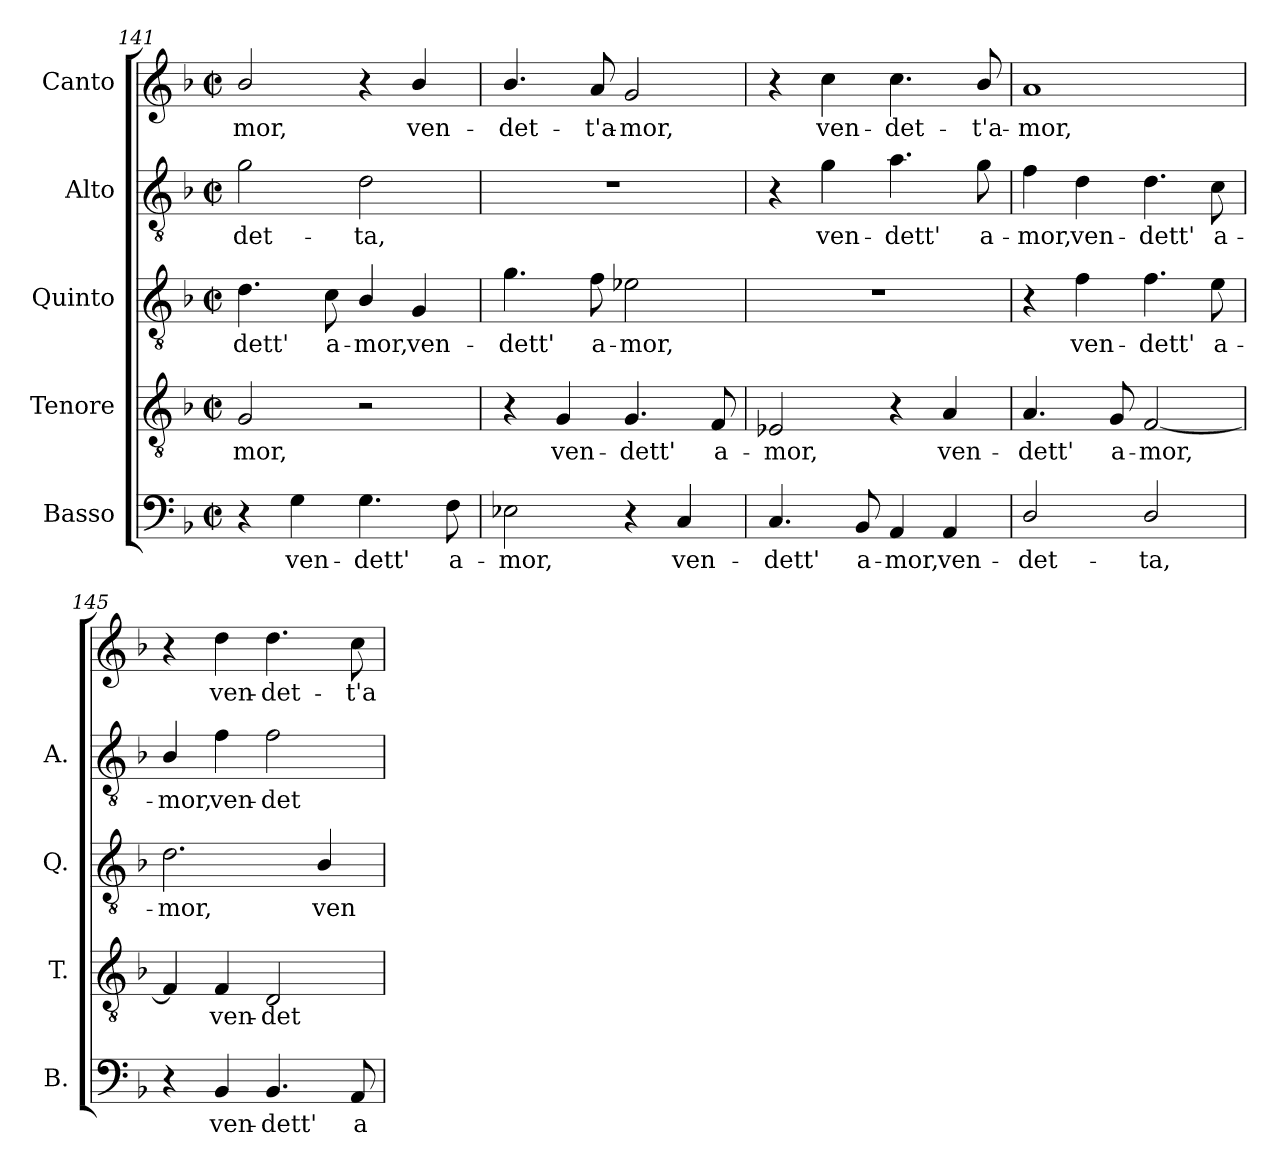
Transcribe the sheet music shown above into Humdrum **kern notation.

**kern	**text	**kern	**text	**kern	**text	**kern	**text	**kern	**text
*part5	*part5	*part4	*part4	*part3	*part3	*part2	*part2	*part1	*part1
*staff5	*staff5	*staff4	*staff4	*staff3	*staff3	*staff2	*staff2	*staff1	*staff1
*I"Basso	*	*I"Tenore	*	*I"Quinto	*	*I"Alto	*	*I"Canto	*
*I'B.	*	*I'T.	*	*I'Q.	*	*I'A.	*	*	*
*clefF4	*	*clefGv2	*	*clefGv2	*	*clefGv2	*	*clefG2	*
*	*	*ITrd7c12	*	*ITrd7c12	*	*ITrd7c12	*	*	*
*k[b-]	*	*k[b-]	*	*k[b-]	*	*k[b-]	*	*k[b-]	*
*F:	*	*F:	*	*F:	*	*F:	*	*F:	*
*M2/2	*	*M2/2	*	*M2/2	*	*M2/2	*	*M2/2	*
*met(c|)	*	*met(c|)	*	*met(c|)	*	*met(c|)	*	*met(c|)	*
=141	=141	=141	=141	=141	=141	=141	=141	=141	=141
!	!	!	!LO:LY:b:color=#000000	!	!	!	!	!	!
!	!	!	!	!	!LO:LY:b:color=#000000	!	!	!	!
!	!	!	!	!	!	!	!LO:LY:b:color=#000000	!	!
!	!	!	!	!	!	!	!	!	!LO:LY:b:color=#000000
4r	.	2GGi/	-mor,	4.Di\	-dett'	2Gi\	-det-	2b-i/	-mor,
!	!LO:LY:b:color=#000000	!	!	!	!	!	!	!	!
4Gi\	ven-	.	.	.	.	.	.	.	.
!	!	!	!	!	!LO:LY:b:color=#000000	!	!	!	!
.	.	.	.	8Ci\	a-	.	.	.	.
!	!LO:LY:b:color=#000000	!	!	!	!	!	!	!	!
!	!	!	!	!	!LO:LY:b:color=#000000	!	!	!	!
!	!	!	!	!	!	!	!LO:LY:b:color=#000000	!	!
4.Gi\	-dett'	2r	.	4BB-i/	-mor,	2Di\	-ta,	4r	.
!	!	!	!	!	!LO:LY:b:color=#000000	!	!	!	!
!	!	!	!	!	!	!	!	!	!LO:LY:b:color=#000000
.	.	.	.	4GGi/	ven-	.	.	4b-i/	ven-
!	!LO:LY:b:color=#000000	!	!	!	!	!	!	!	!
8Fi\	a-	.	.	.	.	.	.	.	.
=142	=142	=142	=142	=142	=142	=142	=142	=142	=142
!	!LO:LY:b:color=#000000	!	!	!	!	!	!	!	!
!	!	!	!	!	!LO:LY:b:color=#000000	!	!	!	!
!	!	!	!	!	!	!	!	!	!LO:LY:b:color=#000000
2E-Xi\	-mor,	4r	.	4.Gi\	-dett'	1r	.	4.b-i/	-det-
!	!	!	!LO:LY:b:color=#000000	!	!	!	!	!	!
.	.	4GGi/	ven-	.	.	.	.	.	.
!	!	!	!	!	!LO:LY:b:color=#000000	!	!	!	!
!	!	!	!	!	!	!	!	!	!LO:LY:b:color=#000000
.	.	.	.	8Fi\	a-	.	.	8ai/	-t'a-
!	!	!	!LO:LY:b:color=#000000	!	!	!	!	!	!
!	!	!	!	!	!LO:LY:b:color=#000000	!	!	!	!
!	!	!	!	!	!	!	!	!	!LO:LY:b:color=#000000
4r	.	4.GGi/	-dett'	2E-i\	-mor,	.	.	2gi/	-mor,
!	!LO:LY:b:color=#000000	!	!	!	!	!	!	!	!
4Ci/	ven-	.	.	.	.	.	.	.	.
!	!	!	!LO:LY:b:color=#000000	!	!	!	!	!	!
.	.	8FFi/	a-	.	.	.	.	.	.
!!LO:LB:g=z
=143	=143	=143	=143	=143	=143	=143	=143	=143	=143
!	!LO:LY:b:color=#000000	!	!	!	!	!	!	!	!
!	!	!	!LO:LY:b:color=#000000	!	!	!	!	!	!
4.Ci/	-dett'	2EE-i/	-mor,	1r	.	4r	.	4r	.
!	!	!	!	!	!	!	!LO:LY:b:color=#000000	!	!
!	!	!	!	!	!	!	!	!	!LO:LY:b:color=#000000
.	.	.	.	.	.	4Gi\	ven-	4cci\	ven-
!	!LO:LY:b:color=#000000	!	!	!	!	!	!	!	!
8BB-i/	a-	.	.	.	.	.	.	.	.
!	!LO:LY:b:color=#000000	!	!	!	!	!	!	!	!
!	!	!	!	!	!	!	!LO:LY:b:color=#000000	!	!
!	!	!	!	!	!	!	!	!	!LO:LY:b:color=#000000
4AAi/	-mor,	4r	.	.	.	4.Ai\	-dett'	4.cci\	-det-
!	!LO:LY:b:color=#000000	!	!	!	!	!	!	!	!
!	!	!	!LO:LY:b:color=#000000	!	!	!	!	!	!
4AAi/	ven-	4AAi/	ven-	.	.	.	.	.	.
!	!	!	!	!	!	!	!LO:LY:b:color=#000000	!	!
!	!	!	!	!	!	!	!	!	!LO:LY:b:color=#000000
.	.	.	.	.	.	8Gi\	a-	8b-i/	-t'a-
=144	=144	=144	=144	=144	=144	=144	=144	=144	=144
!	!LO:LY:b:color=#000000	!	!	!	!	!	!	!	!
!	!	!	!LO:LY:b:color=#000000	!	!	!	!	!	!
!	!	!	!	!	!	!	!LO:LY:b:color=#000000	!	!
!	!	!	!	!	!	!	!	!	!LO:LY:b:color=#000000
2Di/	-det-	4.AAi/	-dett'	4r	.	4Fi\	-mor,	1ai	-mor,
!	!	!	!	!	!LO:LY:b:color=#000000	!	!	!	!
!	!	!	!	!	!	!	!LO:LY:b:color=#000000	!	!
.	.	.	.	4Fi\	ven-	4Di\	ven-	.	.
!	!	!	!LO:LY:b:color=#000000	!	!	!	!	!	!
.	.	8GGi/	a-	.	.	.	.	.	.
!	!LO:LY:b:color=#000000	!	!	!	!	!	!	!	!
!	!	!	!LO:LY:b:color=#000000	!	!	!	!	!	!
!	!	!	!	!	!LO:LY:b:color=#000000	!	!	!	!
!	!	!	!	!	!	!	!LO:LY:b:color=#000000	!	!
2Di/	-ta,	[2FFi/	-mor,	4.Fi\	-dett'	4.Di\	-dett'	.	.
!	!	!	!	!	!LO:LY:b:color=#000000	!	!	!	!
!	!	!	!	!	!	!	!LO:LY:b:color=#000000	!	!
.	.	.	.	8Ei\	a-	8Ci\	a-	.	.
=145	=145	=145	=145	=145	=145	=145	=145	=145	=145
!	!	!	!	!	!LO:LY:b:color=#000000	!	!	!	!
!	!	!	!	!	!	!	!LO:LY:b:color=#000000	!	!
4r	.	4FFi/]	.	2.Di\	-mor,	4BB-i/	-mor,	4r	.
!	!LO:LY:b:color=#000000	!	!	!	!	!	!	!	!
!	!	!	!LO:LY:b:color=#000000	!	!	!	!	!	!
!	!	!	!	!	!	!	!LO:LY:b:color=#000000	!	!
!	!	!	!	!	!	!	!	!	!LO:LY:b:color=#000000
4BB-i/	ven-	4FFi/	ven-	.	.	4Fi\	ven-	4ddi\	ven-
!	!LO:LY:b:color=#000000	!	!	!	!	!	!	!	!
!	!	!	!LO:LY:b:color=#000000	!	!	!	!	!	!
!	!	!	!	!	!	!	!LO:LY:b:color=#000000	!	!
!	!	!	!	!	!	!	!	!	!LO:LY:b:color=#000000
4.BB-i/	-dett'	2DDi/	-det-	.	.	2Fi\	-det-	4.ddi\	-det-
!	!	!	!	!	!LO:LY:b:color=#000000	!	!	!	!
.	.	.	.	4BB-i/	ven-	.	.	.	.
!	!LO:LY:b:color=#000000	!	!	!	!	!	!	!	!
!	!	!	!	!	!	!	!	!	!LO:LY:b:color=#000000
8AAi/	a-	.	.	.	.	.	.	8cci\	-t'a-
=	=	=	=	=	=	=	=	=	=
*-	*-	*-	*-	*-	*-	*-	*-	*-	*-
